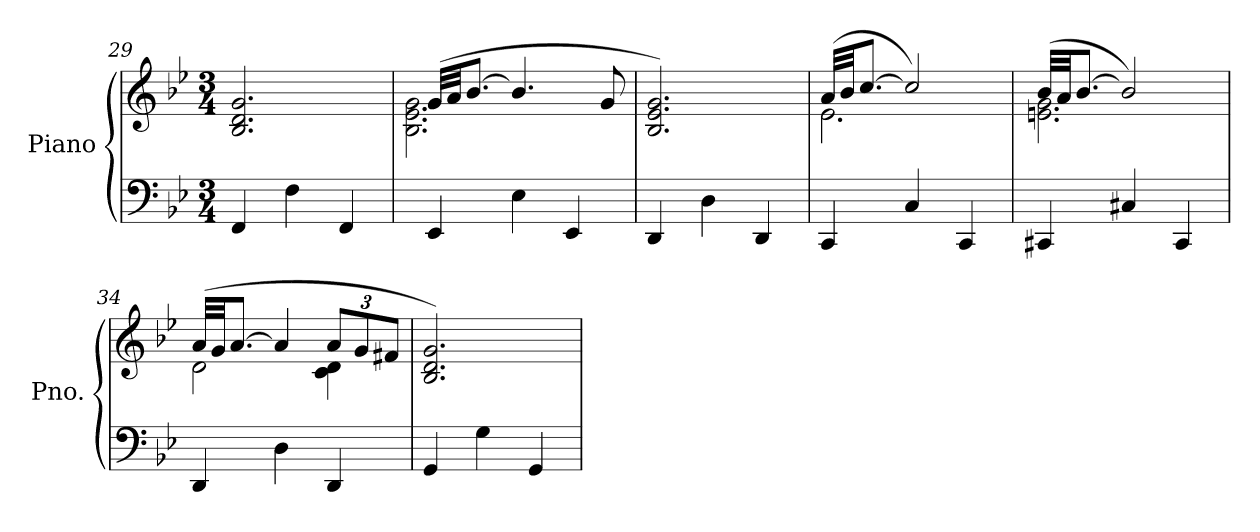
**kern	**kern
*part1	*part1
*staff2	*staff1
*I"Piano	*
*I'Pno.	*
*clefF4	*clefG2
*k[b-e-]	*k[b-e-]
*M3/4	*M3/4
=29	=29
4FF/	2.B-/ 2.d/ 2.g/
4F\	.
4FF/	.
=30	=30
*	*^
4EE-/	(>32g/LLL	2.B-\ 2.e-\ 2.g\
.	32a/JJ	.
.	[8.b-/J	.
4E-\	4.b-/]	.
4EE-/	.	.
.	8g/	.
*	*v	*v
=31	=31
4DD/	2.B-/ 2.e-/ 2.g/)
4D\	.
4DD/	.
=32	=32
*	*^
4CC/	(>32a/LLL	2.e-\
.	32b-/JJ	.
.	[8.cc/J	.
4C/	2cc/])	.
4CC/	.	.
=33	=33	=33
4CC#X/	(>32b-/LLL	2.en\ 2.g\
.	32a/JJ	.
.	[8.b-/J	.
4C#X/	2b-/])	.
4CC#/	.	.
=34	=34	=34
4DD/	(>32a/LLL	2d\
.	32g/JJ	.
.	[8.a/J	.
4D\	4a/]	.
*	*Xbrackettup	*
4DD/	12a/L	4c\ 4d\
.	12g/	.
.	12f#X/J	.
*	*v	*v
=35	=35
4GG/	2.B-/ 2.d/ 2.g/)
4G\	.
4GG/	.
=	=
*-	*-
